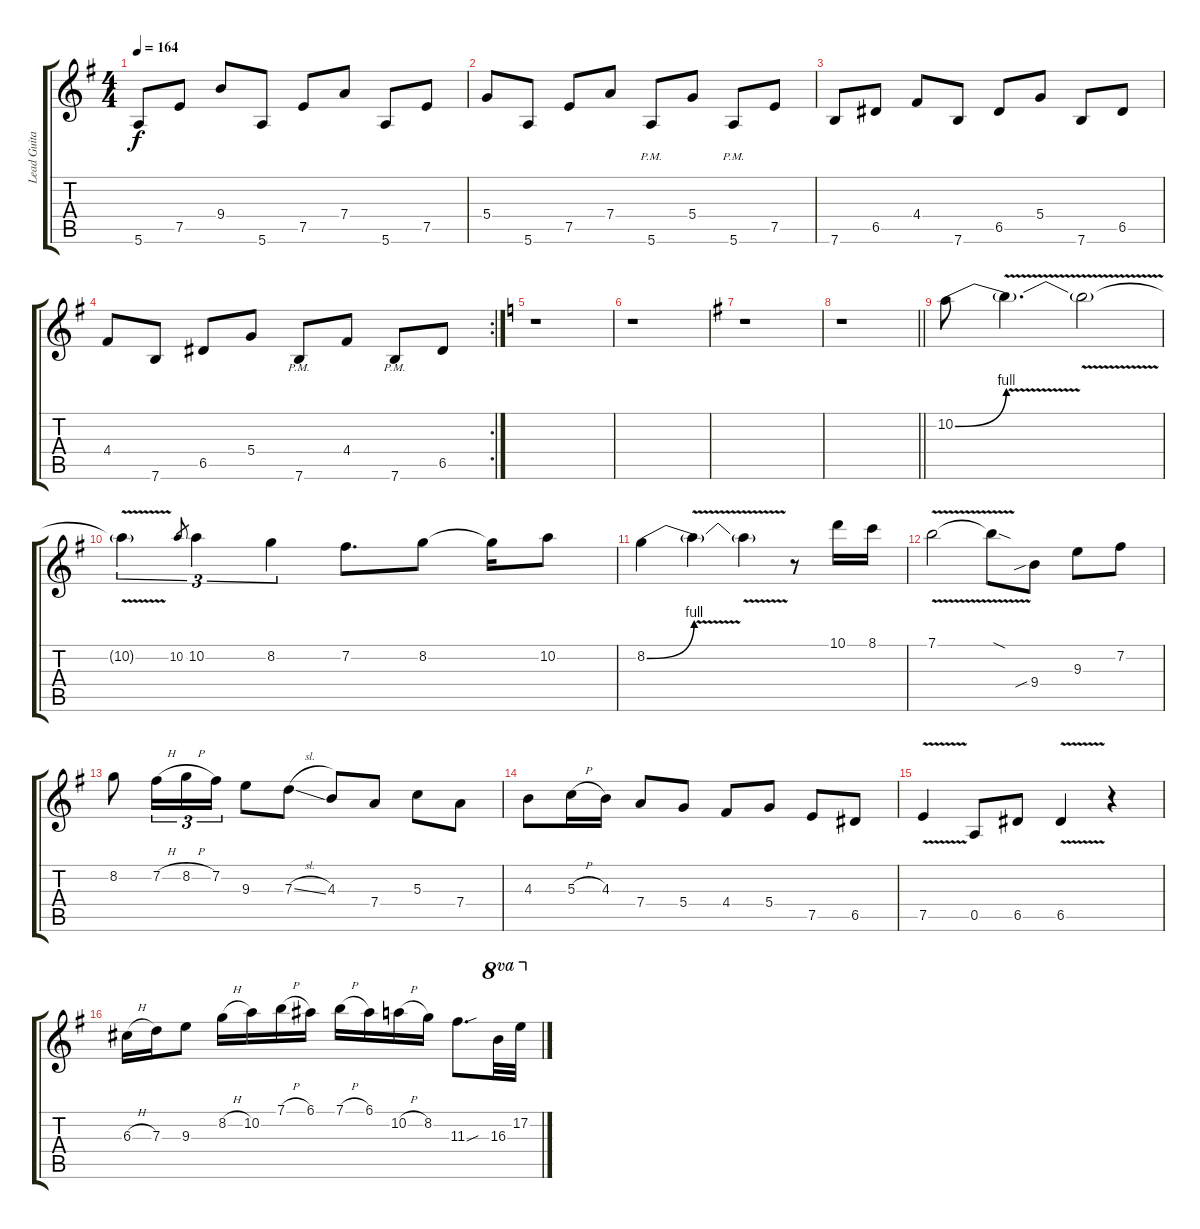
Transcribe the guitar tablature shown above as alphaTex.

\track ("Lead Guitar" "Lead Guita") {instrument distortionguitar}
\staff {score tabs}
\tuning (E4 B3 G3 D3 A2 E2) {hide}
\ts (4 4)
\tempo 164
\clef g2
\ks g
5.6.8{dy f} 7.5.8 9.4.8 5.6.8 7.5.8 7.4.8 5.6.8 7.5.8 |
5.4.8 5.6.8 7.5.8 7.4.8 5.6{pm}.8 5.4.8 5.6{pm}.8 7.5.8 |
7.6.8 6.5.8 4.4.8 7.6.8 6.5.8 5.4.8 7.6.8 6.5.8 |
\rc 2
4.4.8 7.6.8 6.5.8 5.4.8 7.6{pm}.8 4.4.8 7.6{pm}.8 6.5.8 |
\ks c
r.1 |
r.1 |
\ks g
r.1 |
\barLineRight lightlight
r.1 |
10.2{be (bend 0 0 60 4)}.8 10.2{v t}.4{d} 10.2{v t}.2 |
10.2{v t}.4{tu (3 2)} 10.2.8{gr} 10.2.4{tu (3 2)} 8.2.4{tu (3 2)} 7.2.8{d} 8.2.8 8.2{t}.16 10.2.8 |
8.2{be (bend 0 0 60 4)}.4 8.2{v t}.4 8.2{v t}.4 r.8 10.1.16 8.1.16 |
7.1{v}.2 7.1{sod t}.8 9.4{sib}.8 9.3.8 7.2.8 |
8.2.8 7.2{h}.16{tu (3 2)} 8.2{h}.16{tu (3 2)} 7.2.16{tu (3 2)} 9.3.8 7.3{sl}.8 4.3.8 7.4.8 5.3.8 7.4.8 |
4.3.8 5.3{h}.16 4.3.16 7.4.8 5.4.8 4.4.8 5.4.8 7.5.8 6.5.8 |
7.5{v}.4 0.5.8 6.5.8 6.5{v}.4 r.4 |
6.3{h}.16 7.3.16 9.3.8 8.2{h}.16 10.2.16 7.1{h}.16 6.1.16 7.1{h}.16 6.1.16 10.2{h}.16 8.2.16 11.3{sou}.8{d} 16.3.32{ot 8va} 17.2.32{ot 8va}
